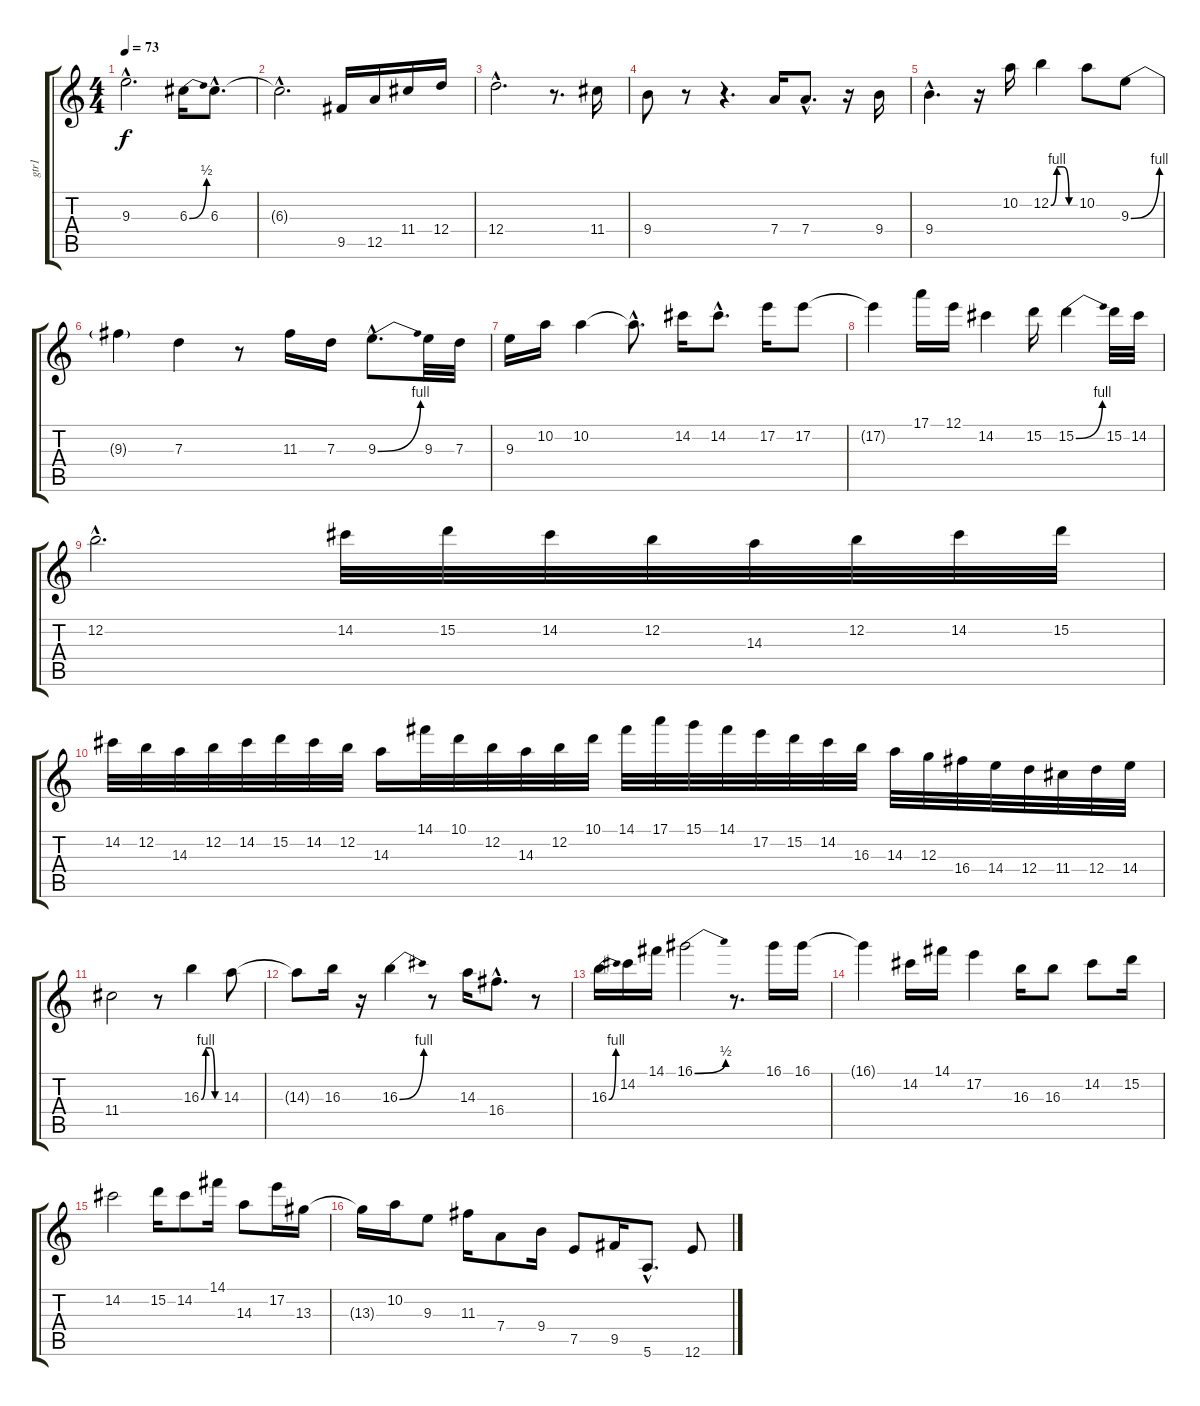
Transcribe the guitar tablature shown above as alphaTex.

\track ("gtr1" "gtr1") {instrument distortionguitar}
\staff {score tabs}
\tuning (E4 B3 G3 D3 A2 E2) {hide}
\ts (4 4)
\tempo 73
\clef g2
\ks c
9.3{hac}.2{d dy f} 6.3{be (bend 0 0 60 2)}.16 6.3{hac}.8{d} |
6.3{hac t}.2{d} 9.5.16 12.5.16 11.4.16 12.4.16 |
12.4{hac}.2{d} r.8{d} 11.4.16 |
9.4.8 r.8 r.4{d} 7.4.16 7.4{hac}.8{d} r.16 9.4.16 |
9.4{hac}.4{d} r.16 10.2.16 12.2{be (custom 0 0 15 4 30 4 45 0 60 0)}.4 10.2.8 9.3{be (bend 0 0 60 4)}.8 |
9.3{t}.4 7.3.4 r.8 11.3.16 7.3.16 9.3{be (bend 0 0 60 4) hac}.8{d} 9.3.32 7.3.32 |
9.3.16 10.2.16 10.2.4 10.2{hac t}.8{d} 14.2.16 14.2{hac}.8{d} 17.2.16 17.2.8 |
17.2{t}.4 17.1.16 12.1.16 14.2.4 15.2.16 15.2{be (bend 0 0 60 4)}.4 15.2.32 14.2.32 |
12.2{hac}.2{d} 14.2.32 15.2.32 14.2.32 12.2.32 14.3.32 12.2.32 14.2.32 15.2.32 |
14.2.32 12.2.32 14.3.32 12.2.32 14.2.32 15.2.32 14.2.32 12.2.32 14.3.16 14.1.32 10.1.32 12.2.32 14.3.32 12.2.32 10.1.32 14.1.32 17.1.32 15.1.32 14.1.32 17.2.32 15.2.32 14.2.32 16.3.32 14.3.32 12.3.32 16.4.32 14.4.32 12.4.32 11.4.32 12.4.32 14.4.32 |
11.4.2 r.8 16.3{be (custom 0 0 15 4 30 4 45 0 60 0)}.4 14.3.8 |
14.3{t}.8 16.3.16 r.16 16.3{be (bend 0 0 60 4)}.4 r.8 14.3.16 16.4{hac}.8{d} r.8 |
16.3{be (bend 0 0 60 4)}.16 14.2.16 14.1.16 16.1{be (bend 0 0 60 2)}.2 r.8{d} 16.1.16 16.1.16 |
16.1{t}.4 14.2.16 14.1.16 17.2.4 16.3.16 16.3.8 14.2.8 15.2.16 |
14.2.2 15.2.16 14.2.8 14.1.16 14.3.8 17.2.16 13.3.16 |
13.3{t}.16 10.2.16 9.3.8 11.3.16 7.4.8 9.4.16 7.5.8 9.5.16 5.6{hac}.8{d} 12.6.8
